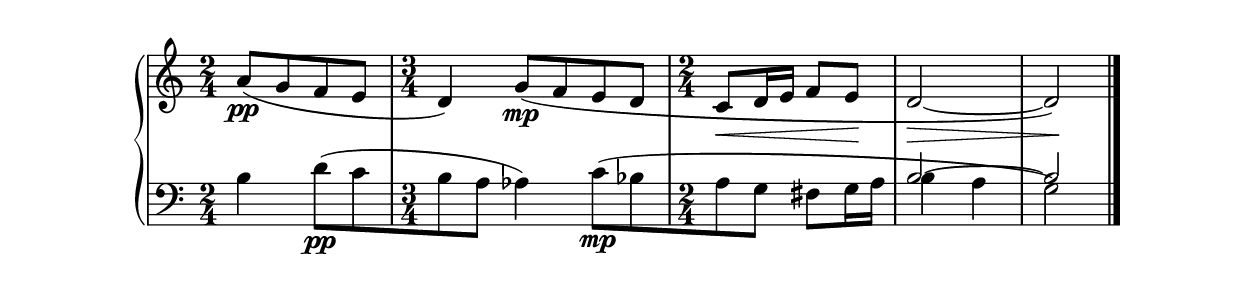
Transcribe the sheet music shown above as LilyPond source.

\version "2.19.83"
\language "english"
\score
{
    \context Score = "Score"
    <<
        \context PianoStaff = "Piano_Staff"
        <<
            \context Staff = "RH_Staff"
            {
                \context Voice = "RH_Voice"
                {
                    \time 2/4
                    a'8
                    \pp
                    [
                    (
                    g'8
                    f'8
                    e'8
                    ]
                    \time 3/4
                    d'4
                    )
                    g'8
                    \mp
                    [
                    (
                    f'8
                    e'8
                    d'8
                    ]
                    \time 2/4
                    c'8
                    \<
                    d'16
                    e'16
                    f'8
                    e'8
                    \!
                    \once \override Hairpin.to-barline = ##f
                    d'2
                    \>
                    ~
                    d'2
                    )
                    \!
                }
            }
            \context Staff = "LH_Staff"
            <<
                \context Voice = "LH_Voice_1"
                {
                    s1 * 1/2
                    s1 * 3/4
                    s1 * 1/2
                    \voiceOne
                    b2
                    ~
                    b2
                }
                \context Voice = "LH_Voice_2"
                {
                    \clef "bass"
                    b4
                    d'8
                    \pp
                    [
                    (
                    c'8
                    b8
                    a8
                    ]
                    af4
                    )
                    c'8
                    \mp
                    [
                    (
                    bf8
                    a8
                    g8
                    ]
                    fs8
                    g16
                    a16
                    \voiceTwo
                    b4
                    a4
                    g2
                    )
                    \bar "|."
                }
            >>
        >>
    >>
}